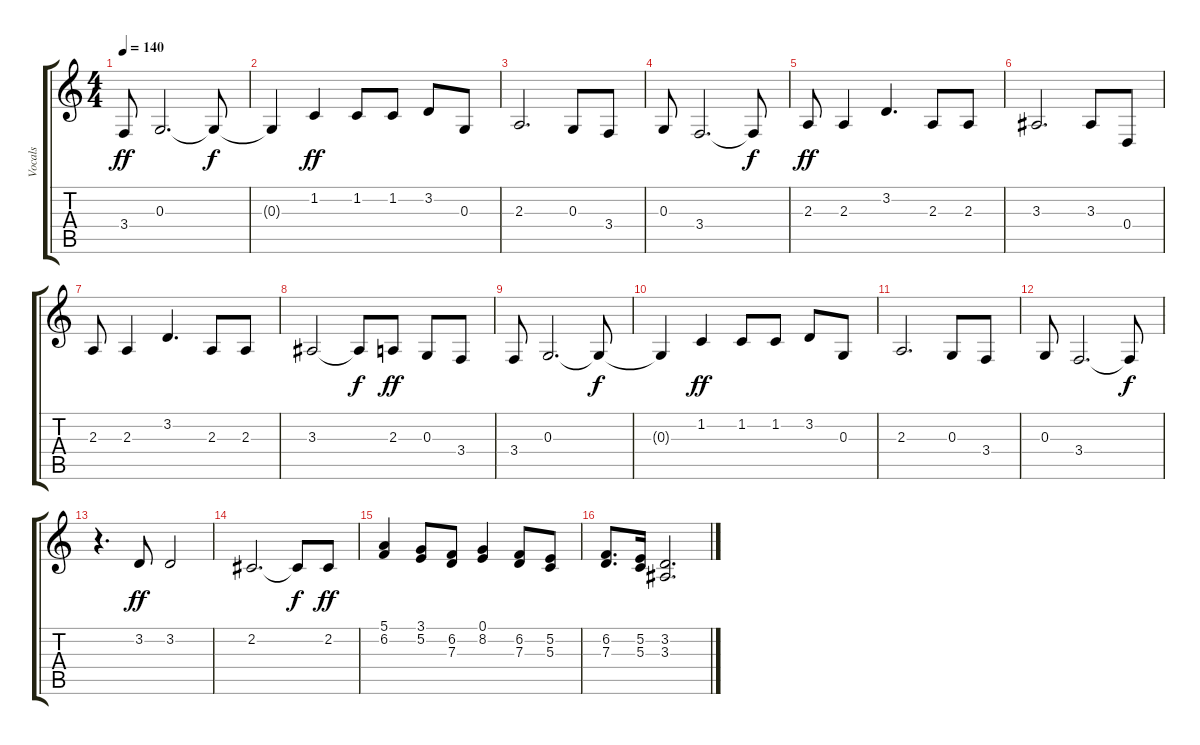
\track ("Vocals" "Vocals") {instrument lead2sawtooth}
\staff {score tabs}
\tuning (E4 B3 G3 D3 A2 E2) {hide}
\ts (4 4)
\tempo 140
\clef g2
\ks c
3.4.8{dy ff} 0.3.2{d} 0.3{t}.8{dy f} |
0.3{t}.4 1.2.4{dy ff} 1.2.8 1.2.8 3.2.8 0.3.8 |
2.3.2{d} 0.3.8 3.4.8 |
0.3.8 3.4.2{d} 3.4{t}.8{dy f} |
2.3.8{dy ff} 2.3.4 3.2.4{d} 2.3.8 2.3.8 |
3.3.2{d} 3.3.8 0.4.8 |
2.3.8 2.3.4 3.2.4{d} 2.3.8 2.3.8 |
3.3.2 3.3{t}.8{dy f} 2.3.8{dy ff} 0.3.8 3.4.8 |
3.4.8 0.3.2{d} 0.3{t}.8{dy f} |
0.3{t}.4 1.2.4{dy ff} 1.2.8 1.2.8 3.2.8 0.3.8 |
2.3.2{d} 0.3.8 3.4.8 |
0.3.8 3.4.2{d} 3.4{t}.8{dy f} |
r.4{d} 3.2.8{dy ff} 3.2.2 |
2.2.2{d} 2.2{t}.8{dy f} 2.2.8{dy ff} |
(5.1 6.2).4 (3.1 5.2).8 (6.2 7.3).8 (0.1 8.2).4 (6.2 7.3).8 (5.2 5.3).8 |
(6.2 7.3).8{d} (5.2 5.3).16 (3.2 3.3).2{d}
